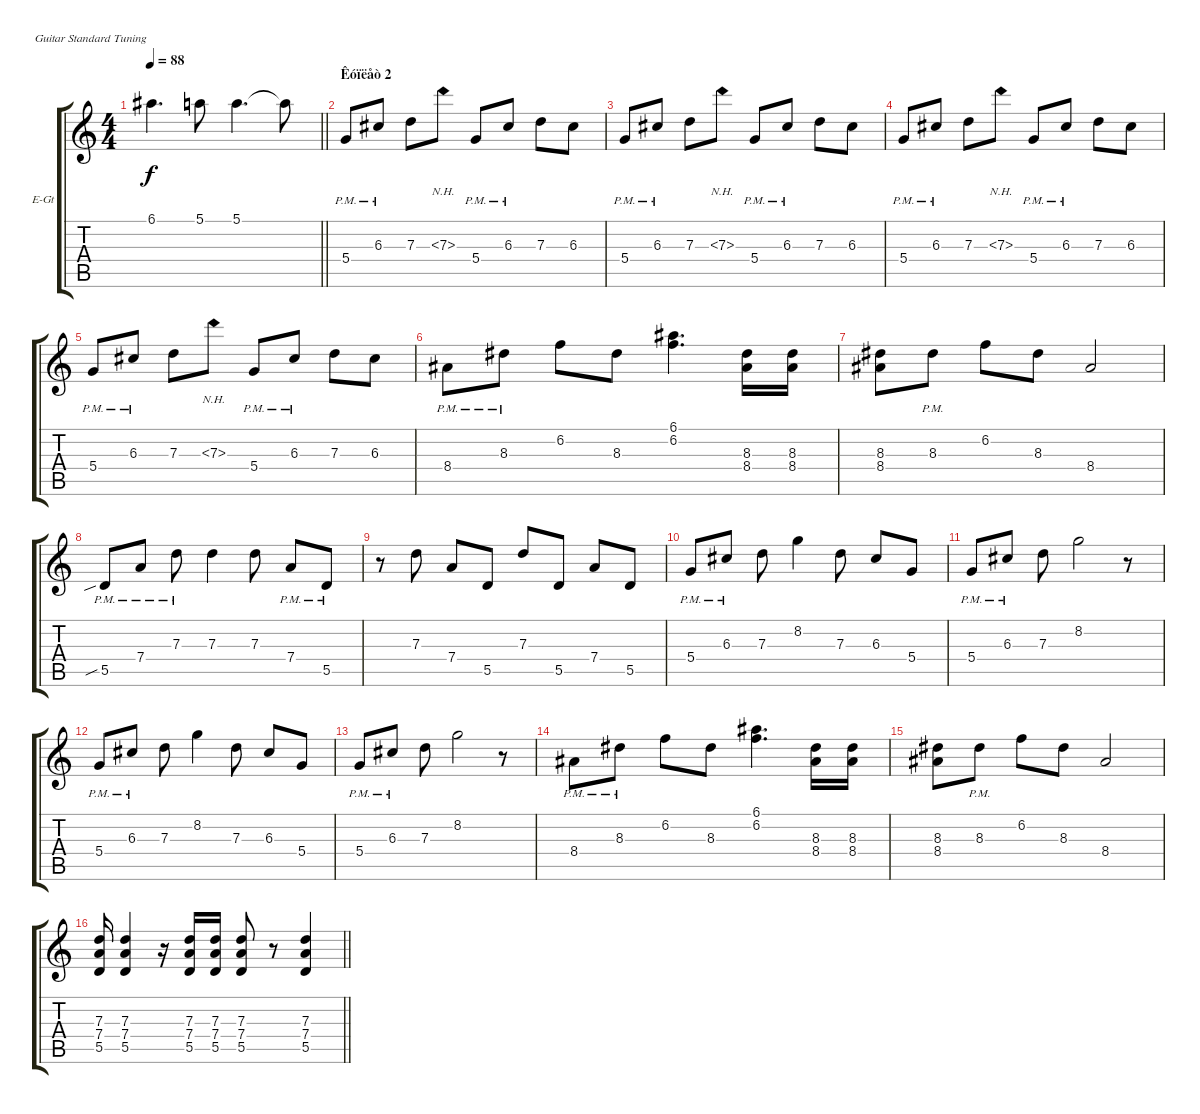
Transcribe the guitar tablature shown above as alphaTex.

\bracketExtendMode groupsimilarinstruments
\firstSystemTrackNameOrientation horizontal
\otherSystemsTrackNameOrientation horizontal
\track ("Guitar II" "E-Gt") {instrument distortionguitar}
\staff {score tabs}
\tuning (E4 B3 G3 D3 A2 E2)
\ts (4 4)
\tempo 88
\clef g2
\scale
0.333333
\barLineRight lightlight
\ks c
6.1.4{d dy f} 5.1.8 5.1.4{d} 5.1{t}.8 |
\section ("" "Êóïëåò 2")
\scale
0.333333 5.4{pm}.8 6.3{pm}.8 7.3.8 7.3{nh}.8 5.4{pm}.8 6.3{pm}.8 7.3.8 6.3.8 |
\scale
0.333333 5.4{pm}.8 6.3{pm}.8 7.3.8 7.3{nh}.8 5.4{pm}.8 6.3{pm}.8 7.3.8 6.3.8 |
\scale
0.333333 5.4{pm}.8 6.3{pm}.8 7.3.8 7.3{nh}.8 5.4{pm}.8 6.3{pm}.8 7.3.8 6.3.8 |
\scale
0.333333 5.4{pm}.8 6.3{pm}.8 7.3.8 7.3{nh}.8 5.4{pm}.8 6.3{pm}.8 7.3.8 6.3.8 |
\scale
0.333333 8.4{pm}.8 8.3{pm}.8 6.2.8 8.3.8 (6.1 6.2).4{d} (8.3 8.4).16 (8.3 8.4).16 |
\scale
0.333333 (8.3 8.4).8 8.3{pm}.8 6.2.8 8.3.8 8.4.2 |
\scale
0.333333 5.5{sib pm}.8 7.4{pm}.8 7.3{pm}.8 7.3.4 7.3.8 7.4{pm}.8 5.5{pm}.8 |
\scale
0.333333 r.8 7.3.8 7.4.8 5.5.8 7.3.8 5.5.8 7.4.8 5.5.8 |
\scale
0.333333 5.4{pm}.8 6.3{pm}.8 7.3.8 8.2.4 7.3.8 6.3.8 5.4.8 |
\scale
0.333333 5.4{pm}.8 6.3{pm}.8 7.3.8 8.2.2 r.8 |
\scale
0.333333 5.4{pm}.8 6.3{pm}.8 7.3.8 8.2.4 7.3.8 6.3.8 5.4.8 |
\scale
0.333333 5.4{pm}.8 6.3{pm}.8 7.3.8 8.2.2 r.8 |
\scale
0.333333 8.4{pm}.8 8.3{pm}.8 6.2.8 8.3.8 (6.1 6.2).4{d} (8.3 8.4).16 (8.3 8.4).16 |
\scale
0.333333 (8.3 8.4).8 8.3{pm}.8 6.2.8 8.3.8 8.4.2 |
\scale
0.333333
\barLineRight lightlight
(7.3 7.4 5.5).16 (7.3 7.4 5.5).4 r.16 (7.3 7.4 5.5).16 (7.3 7.4 5.5).16 (7.3 7.4 5.5).8 r.8 (7.3 7.4 5.5).4
